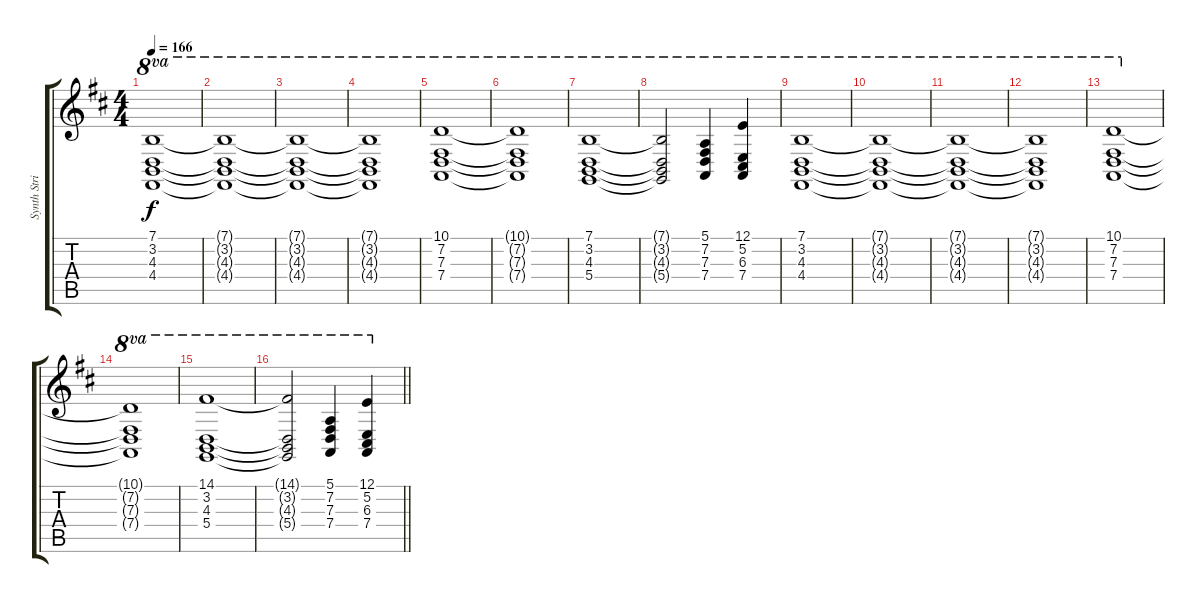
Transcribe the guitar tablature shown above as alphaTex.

\track ("Synth Strings" "Synth Stri") {instrument pad7halo}
\staff {score tabs}
\tuning (E4 B3 G3 D3 A2 E2) {hide}
\ts (4 4)
\tempo 166
\clef g2
\ks d
(7.1 3.2 4.3 4.4).1{ot 8va dy f} |
(7.1{t} 3.2{t} 4.3{t} 4.4{t}).1{ot 8va} |
(7.1{t} 3.2{t} 4.3{t} 4.4{t}).1{ot 8va} |
(7.1{t} 3.2{t} 4.3{t} 4.4{t}).1{ot 8va} |
(10.1 7.2 7.3 7.4).1{ot 8va} |
(10.1{t} 7.2{t} 7.3{t} 7.4{t}).1{ot 8va} |
(7.1 3.2 4.3 5.4).1{ot 8va} |
(7.1{t} 3.2{t} 4.3{t} 5.4{t}).2{ot 8va} (5.1 7.2 7.3 7.4).4{ot 8va} (12.1 5.2 6.3 7.4).4{ot 8va} |
(7.1 3.2 4.3 4.4).1{ot 8va} |
(7.1{t} 3.2{t} 4.3{t} 4.4{t}).1{ot 8va} |
(7.1{t} 3.2{t} 4.3{t} 4.4{t}).1{ot 8va} |
(7.1{t} 3.2{t} 4.3{t} 4.4{t}).1{ot 8va} |
(10.1 7.2 7.3 7.4).1{ot 8va} |
(10.1{t} 7.2{t} 7.3{t} 7.4{t}).1{ot 8va} |
(14.1 3.2 4.3 5.4).1{ot 8va} |
\barLineRight lightlight
(14.1{t} 3.2{t} 4.3{t} 5.4{t}).2{ot 8va} (5.1 7.2 7.3 7.4).4{ot 8va} (12.1 5.2 6.3 7.4).4{ot 8va}
